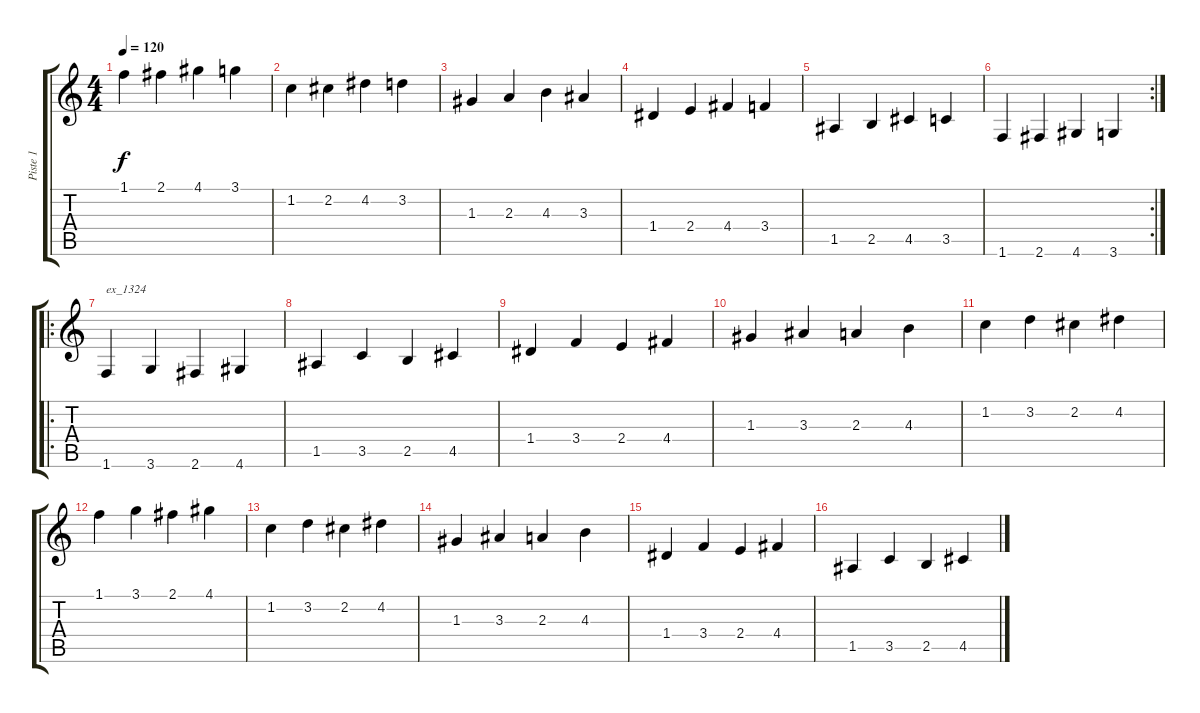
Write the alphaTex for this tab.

\track ("Piste 1" "Piste 1") {instrument acousticguitarsteel}
\staff {score tabs}
\tuning (E4 B3 G3 D3 A2 E2) {hide}
\ts (4 4)
\tempo 120
\clef g2
\ks c
1.1.4{dy f} 2.1.4 4.1.4 3.1.4 |
1.2.4 2.2.4 4.2.4 3.2.4 |
1.3.4 2.3.4 4.3.4 3.3.4 |
1.4.4 2.4.4 4.4.4 3.4.4 |
1.5.4 2.5.4 4.5.4 3.5.4 |
\rc 2
1.6.4 2.6.4 4.6.4 3.6.4 |
\ro
1.6.4{txt "ex_1324"} 3.6.4 2.6.4 4.6.4 |
1.5.4 3.5.4 2.5.4 4.5.4 |
1.4.4 3.4.4 2.4.4 4.4.4 |
1.3.4 3.3.4 2.3.4 4.3.4 |
1.2.4 3.2.4 2.2.4 4.2.4 |
1.1.4 3.1.4 2.1.4 4.1.4 |
1.2.4 3.2.4 2.2.4 4.2.4 |
1.3.4 3.3.4 2.3.4 4.3.4 |
1.4.4 3.4.4 2.4.4 4.4.4 |
1.5.4 3.5.4 2.5.4 4.5.4
